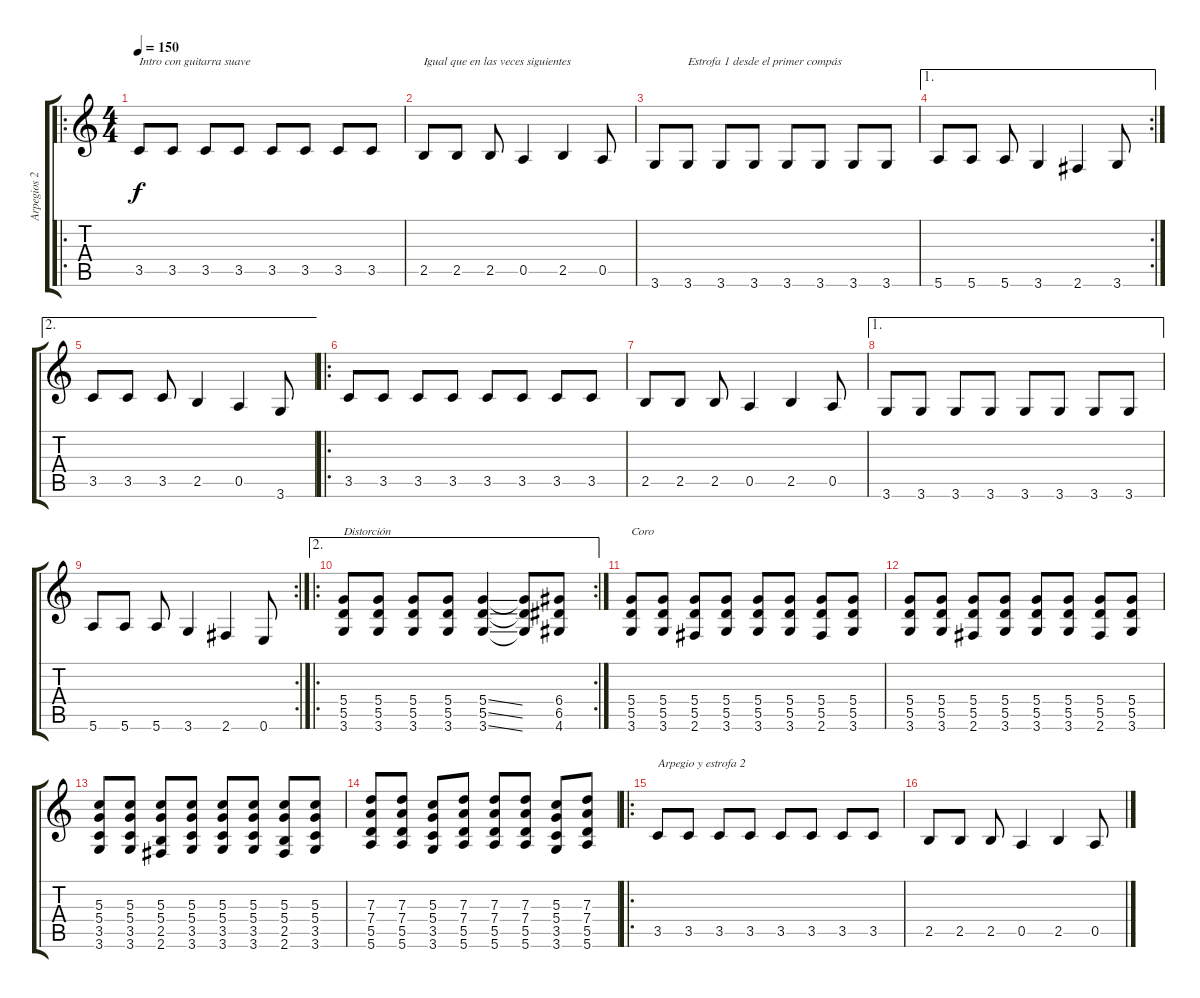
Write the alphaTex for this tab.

\track ("Arpegios 2/Distorción (Cristian Aldana)" "Arpegios 2") {instrument distortionguitar}
\staff {score tabs}
\tuning (E4 B3 G3 D3 A2 E2) {hide}
\ro
\ts (4 4)
\tempo 150
\clef g2
\ks c
3.5.8{txt "Intro con guitarra suave" dy f instrument electricguitarjazz} 3.5.8{instrument electricguitarjazz} 3.5.8{instrument electricguitarjazz} 3.5.8{instrument electricguitarjazz} 3.5.8{instrument electricguitarjazz} 3.5.8{instrument electricguitarjazz} 3.5.8{instrument electricguitarjazz} 3.5.8{instrument electricguitarjazz} |
2.5.8{txt "Igual que en las veces siguientes"} 2.5.8 2.5.8 0.5.4 2.5.4 0.5.8 |
3.6.8 3.6.8{txt "Estrofa 1 desde el primer compás"} 3.6.8 3.6.8 3.6.8 3.6.8 3.6.8 3.6.8 |
\ae 1
\rc 2
5.6.8 5.6.8 5.6.8 3.6.4 2.6.4 3.6.8 |
\ae 2
3.5.8 3.5.8 3.5.8 2.5.4 0.5.4 3.6.8 |
\ro
3.5.8{instrument electricguitarjazz} 3.5.8{instrument electricguitarjazz} 3.5.8{instrument electricguitarjazz} 3.5.8{instrument electricguitarjazz} 3.5.8{instrument electricguitarjazz} 3.5.8{instrument electricguitarjazz} 3.5.8{instrument electricguitarjazz} 3.5.8{instrument electricguitarjazz} |
2.5.8 2.5.8 2.5.8 0.5.4 2.5.4 0.5.8 |
\ae 1
3.6.8 3.6.8 3.6.8 3.6.8 3.6.8 3.6.8 3.6.8 3.6.8 |
\rc 2
5.6.8 5.6.8 5.6.8 3.6.4 2.6.4 0.6.8 |
\ae 2
\ro
\rc 2
(5.4 5.5 3.6).8{txt "Distorción" instrument distortionguitar} (5.4 5.5 3.6).8{instrument distortionguitar} (5.4 5.5 3.6).8{instrument distortionguitar} (5.4 5.5 3.6).8{instrument distortionguitar} (5.4{ss} 5.5{ss} 3.6{ss}).4{instrument distortionguitar} (5.4{t} 5.5{t} 3.6{t}).8 (6.4 6.5 4.6).8 |
(5.4 5.5 3.6).8{txt "Coro"} (5.4 5.5 3.6).8 (5.4 5.5 2.6).8 (5.4 5.5 3.6).8 (5.4 5.5 3.6).8 (5.4 5.5 3.6).8 (5.4 5.5 2.6).8 (5.4 5.5 3.6).8 |
(5.4 5.5 3.6).8 (5.4 5.5 3.6).8 (5.4 5.5 2.6).8 (5.4 5.5 3.6).8 (5.4 5.5 3.6).8 (5.4 5.5 3.6).8 (5.4 5.5 2.6).8 (5.4 5.5 3.6).8 |
(5.3 5.4 3.5 3.6).8 (5.3 5.4 3.5 3.6).8 (5.3 5.4 2.5 2.6).8 (5.3 5.4 3.5 3.6).8 (5.3 5.4 3.5 3.6).8 (5.3 5.4 3.5 3.6).8 (5.3 5.4 2.5 2.6).8 (5.3 5.4 3.5 3.6).8 |
(7.3 7.4 5.5 5.6).8 (7.3 7.4 5.5 5.6).8 (5.3 5.4 3.5 3.6).8 (7.3 7.4 5.5 5.6).8 (7.3 7.4 5.5 5.6).8 (7.3 7.4 5.5 5.6).8 (5.3 5.4 3.5 3.6).8 (7.3 7.4 5.5 5.6).8 |
\ro
3.5.8{txt "Arpegio y estrofa 2" instrument electricguitarjazz} 3.5.8{instrument electricguitarjazz} 3.5.8{instrument electricguitarjazz} 3.5.8{instrument electricguitarjazz} 3.5.8{instrument electricguitarjazz} 3.5.8{instrument electricguitarjazz} 3.5.8{instrument electricguitarjazz} 3.5.8{instrument electricguitarjazz} |
2.5.8 2.5.8 2.5.8 0.5.4 2.5.4 0.5.8
